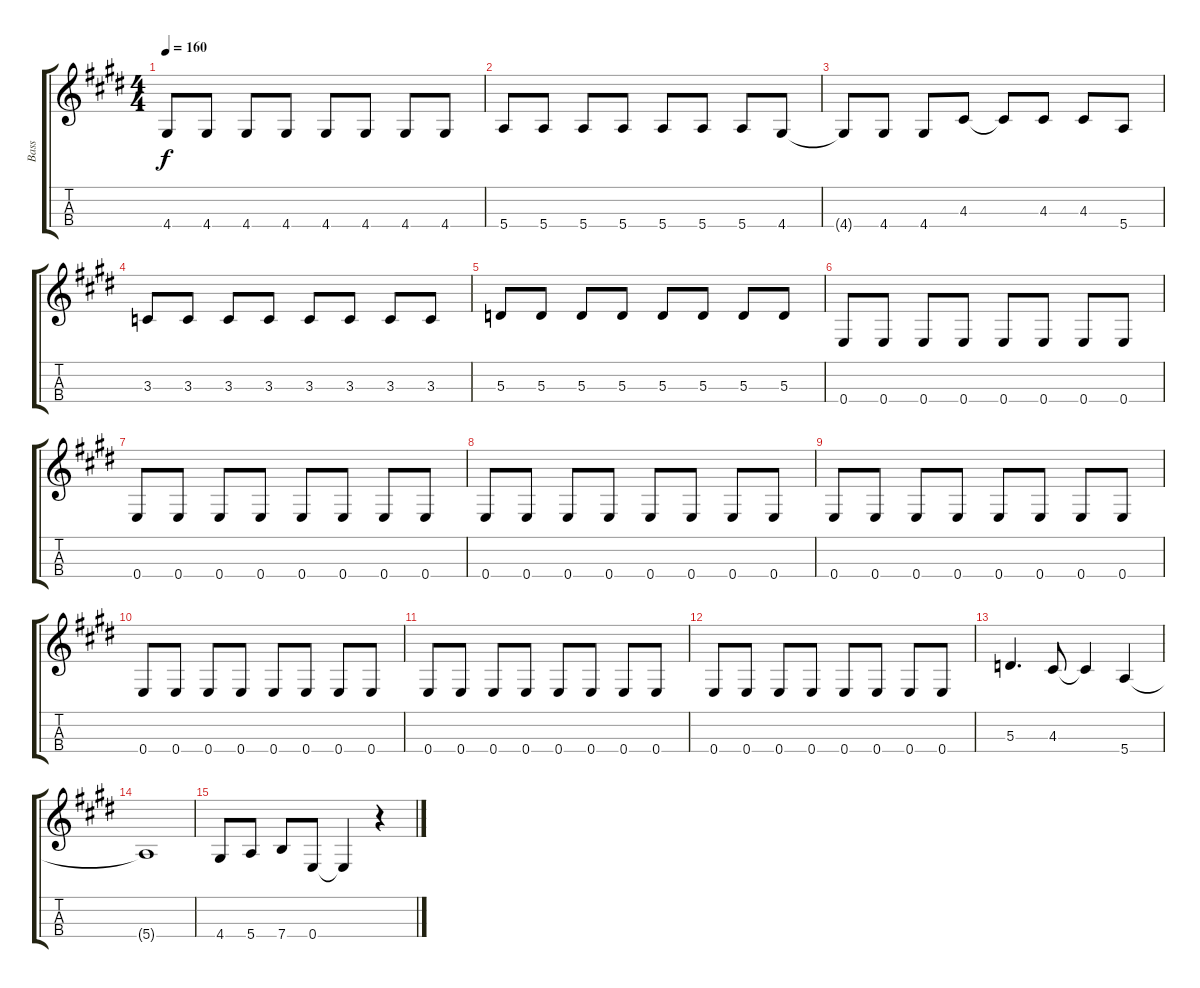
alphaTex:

\track ("Bass" "Bass") {instrument synthbass2}
\staff {score tabs}
\tuning (G3 D3 A2 E2) {hide}
\ts (4 4)
\tempo 160
\clef g2
\ks e
4.4.8{dy f} 4.4.8 4.4.8 4.4.8 4.4.8 4.4.8 4.4.8 4.4.8 |
5.4.8 5.4.8 5.4.8 5.4.8 5.4.8 5.4.8 5.4.8 4.4.8 |
4.4{t}.8 4.4.8 4.4.8 4.3.8 4.3{t}.8 4.3.8 4.3.8 5.4.8 |
3.3.8 3.3.8 3.3.8 3.3.8 3.3.8 3.3.8 3.3.8 3.3.8 |
5.3.8 5.3.8 5.3.8 5.3.8 5.3.8 5.3.8 5.3.8 5.3.8 |
0.4.8 0.4.8 0.4.8 0.4.8 0.4.8 0.4.8 0.4.8 0.4.8 |
0.4.8 0.4.8 0.4.8 0.4.8 0.4.8 0.4.8 0.4.8 0.4.8 |
0.4.8 0.4.8 0.4.8 0.4.8 0.4.8 0.4.8 0.4.8 0.4.8 |
0.4.8 0.4.8 0.4.8 0.4.8 0.4.8 0.4.8 0.4.8 0.4.8 |
0.4.8 0.4.8 0.4.8 0.4.8 0.4.8 0.4.8 0.4.8 0.4.8 |
0.4.8 0.4.8 0.4.8 0.4.8 0.4.8 0.4.8 0.4.8 0.4.8 |
0.4.8 0.4.8 0.4.8 0.4.8 0.4.8 0.4.8 0.4.8 0.4.8 |
5.3.4{d} 4.3.8 4.3{t}.4 5.4.4 |
5.4{t}.1 |
4.4.8 5.4.8 7.4.8 0.4.8 0.4{t}.4 r.4
